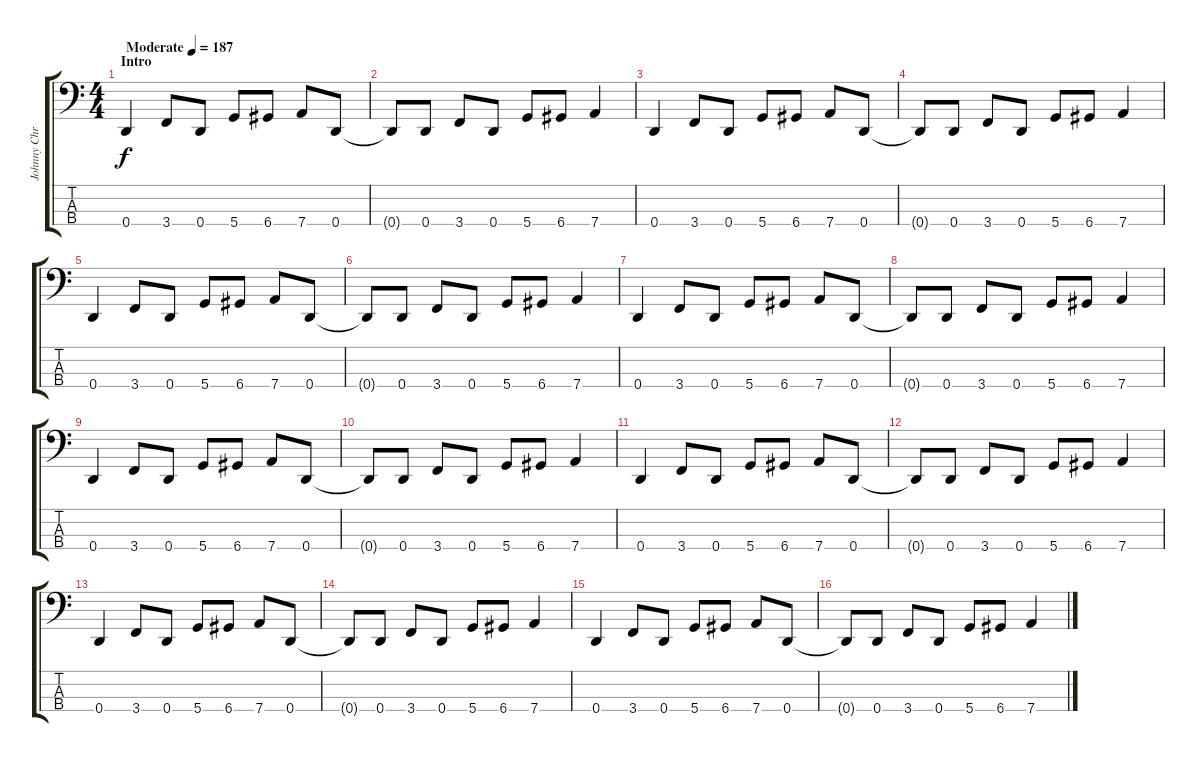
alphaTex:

\track ("Johnny Christ (Bass)" "Johnny Chr") {instrument electricbasspick}
\staff {score tabs}
\tuning (G2 D2 A1 D1) {hide}
\ts (4 4)
\section ("" "Intro")
\tempo (187 "Moderate")
\clef f4
\ks c
0.4.4{dy f instrument electricbasspick} 3.4.8 0.4.8 5.4.8 6.4.8 7.4.8 0.4.8 |
0.4{t}.8 0.4.8 3.4.8 0.4.8 5.4.8 6.4.8 7.4.4 |
0.4.4 3.4.8 0.4.8 5.4.8 6.4.8 7.4.8 0.4.8 |
0.4{t}.8 0.4.8 3.4.8 0.4.8 5.4.8 6.4.8 7.4.4 |
0.4.4 3.4.8 0.4.8 5.4.8 6.4.8 7.4.8 0.4.8 |
0.4{t}.8 0.4.8 3.4.8 0.4.8 5.4.8 6.4.8 7.4.4 |
0.4.4 3.4.8 0.4.8 5.4.8 6.4.8 7.4.8 0.4.8 |
0.4{t}.8 0.4.8 3.4.8 0.4.8 5.4.8 6.4.8 7.4.4 |
0.4.4 3.4.8 0.4.8 5.4.8 6.4.8 7.4.8 0.4.8 |
0.4{t}.8 0.4.8 3.4.8 0.4.8 5.4.8 6.4.8 7.4.4 |
0.4.4 3.4.8 0.4.8 5.4.8 6.4.8 7.4.8 0.4.8 |
0.4{t}.8 0.4.8 3.4.8 0.4.8 5.4.8 6.4.8 7.4.4 |
0.4.4 3.4.8 0.4.8 5.4.8 6.4.8 7.4.8 0.4.8 |
0.4{t}.8 0.4.8 3.4.8 0.4.8 5.4.8 6.4.8 7.4.4 |
0.4.4 3.4.8 0.4.8 5.4.8 6.4.8 7.4.8 0.4.8 |
0.4{t}.8 0.4.8 3.4.8 0.4.8 5.4.8 6.4.8 7.4.4
